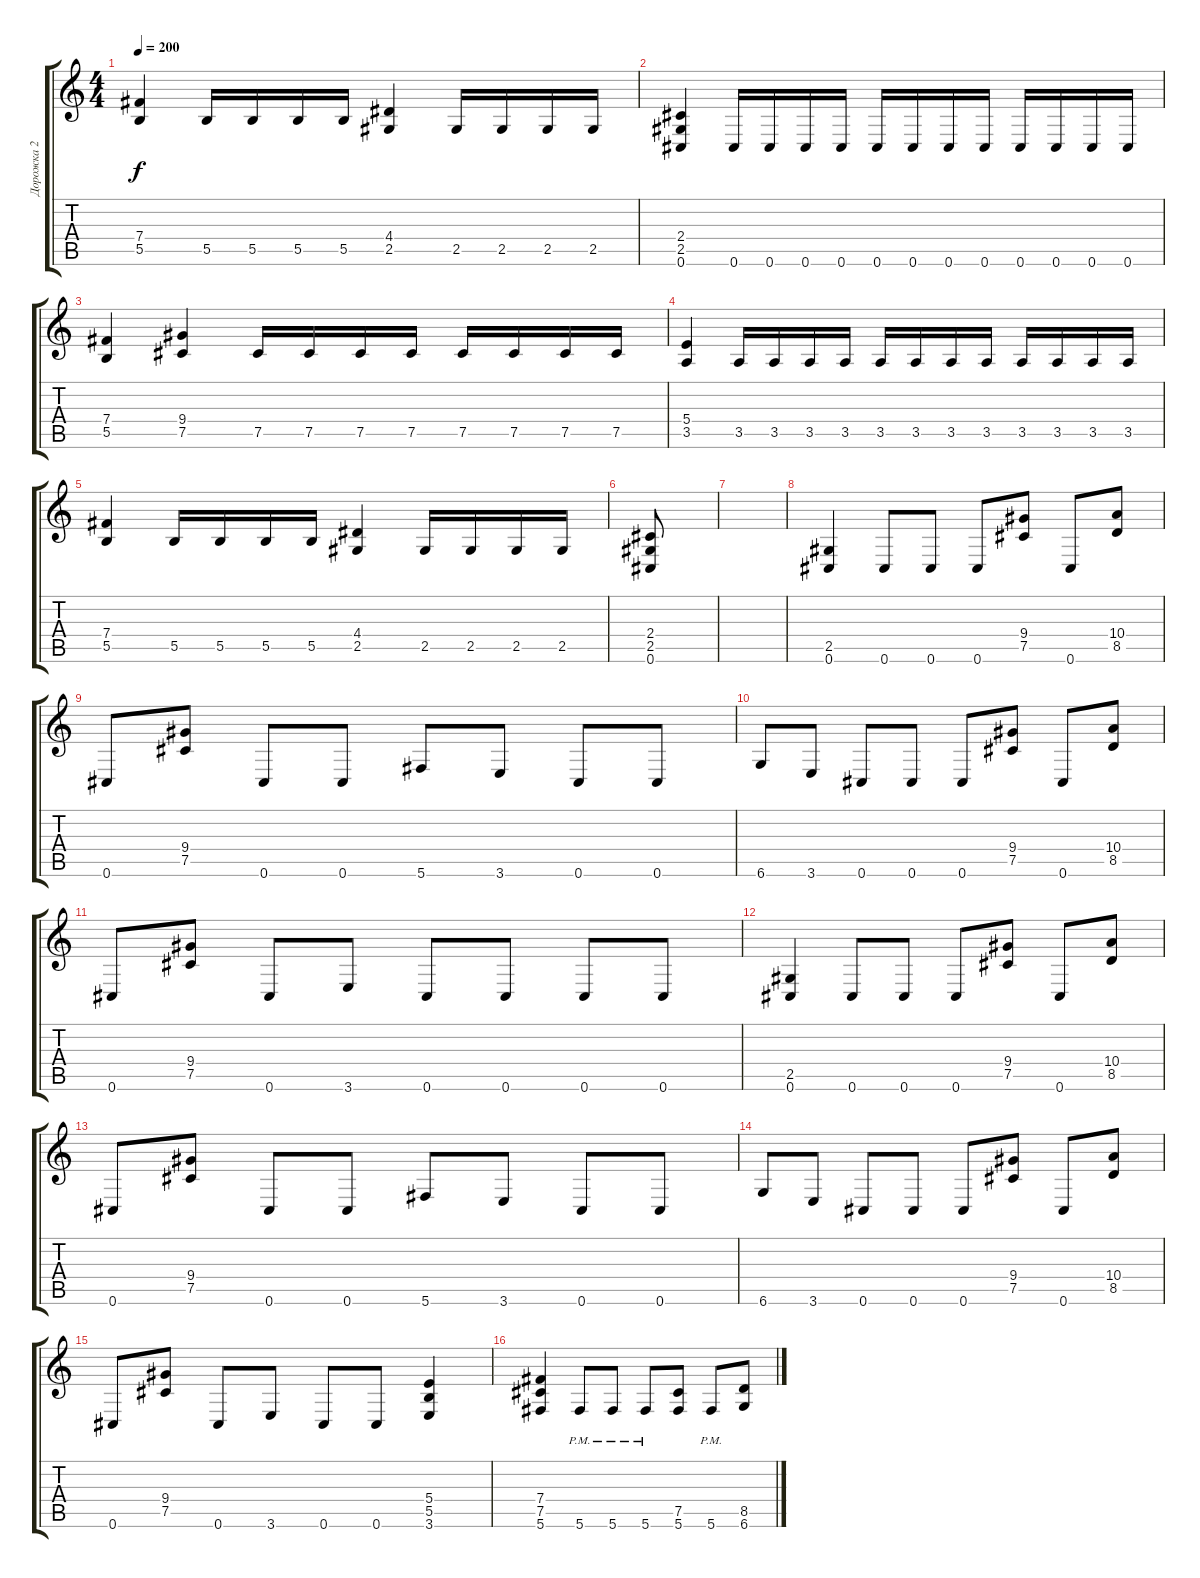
\track ("Дорожка 2" "Дорожка 2") {instrument distortionguitar}
\staff {score tabs}
\tuning (Db4 Ab3 E3 B2 Gb2 Db2) {hide}
\ts (4 4)
\tempo 200
\clef g2
\ks c
(7.4 5.5).4{dy f} 5.5.16 5.5.16 5.5.16 5.5.16 (4.4 2.5).4 2.5.16 2.5.16 2.5.16 2.5.16 |
(2.4 2.5 0.6).4 0.6.16 0.6.16 0.6.16 0.6.16 0.6.16 0.6.16 0.6.16 0.6.16 0.6.16 0.6.16 0.6.16 0.6.16 |
(7.4 5.5).4 (9.4 7.5).4 7.5.16 7.5.16 7.5.16 7.5.16 7.5.16 7.5.16 7.5.16 7.5.16 |
(5.4 3.5).4 3.5.16 3.5.16 3.5.16 3.5.16 3.5.16 3.5.16 3.5.16 3.5.16 3.5.16 3.5.16 3.5.16 3.5.16 |
(7.4 5.5).4 5.5.16 5.5.16 5.5.16 5.5.16 (4.4 2.5).4 2.5.16 2.5.16 2.5.16 2.5.16 |
(2.4 2.5 0.6).8 |
|
(2.5 0.6).4 0.6.8 0.6.8 0.6.8 (9.4 7.5).8 0.6.8 (10.4 8.5).8 |
0.6.8 (9.4 7.5).8 0.6.8 0.6.8 5.6.8 3.6.8 0.6.8 0.6.8 |
6.6.8 3.6.8 0.6.8 0.6.8 0.6.8 (9.4 7.5).8 0.6.8 (10.4 8.5).8 |
0.6.8 (9.4 7.5).8 0.6.8 3.6.8 0.6.8 0.6.8 0.6.8 0.6.8 |
(2.5 0.6).4 0.6.8 0.6.8 0.6.8 (9.4 7.5).8 0.6.8 (10.4 8.5).8 |
0.6.8 (9.4 7.5).8 0.6.8 0.6.8 5.6.8 3.6.8 0.6.8 0.6.8 |
6.6.8 3.6.8 0.6.8 0.6.8 0.6.8 (9.4 7.5).8 0.6.8 (10.4 8.5).8 |
0.6.8 (9.4 7.5).8 0.6.8 3.6.8 0.6.8 0.6.8 (5.4 5.5 3.6).4 |
(7.4 7.5 5.6).4 5.6{pm}.8 5.6{pm}.8 5.6{pm}.8 (7.5 5.6).8 5.6{pm}.8 (8.5 6.6).8
